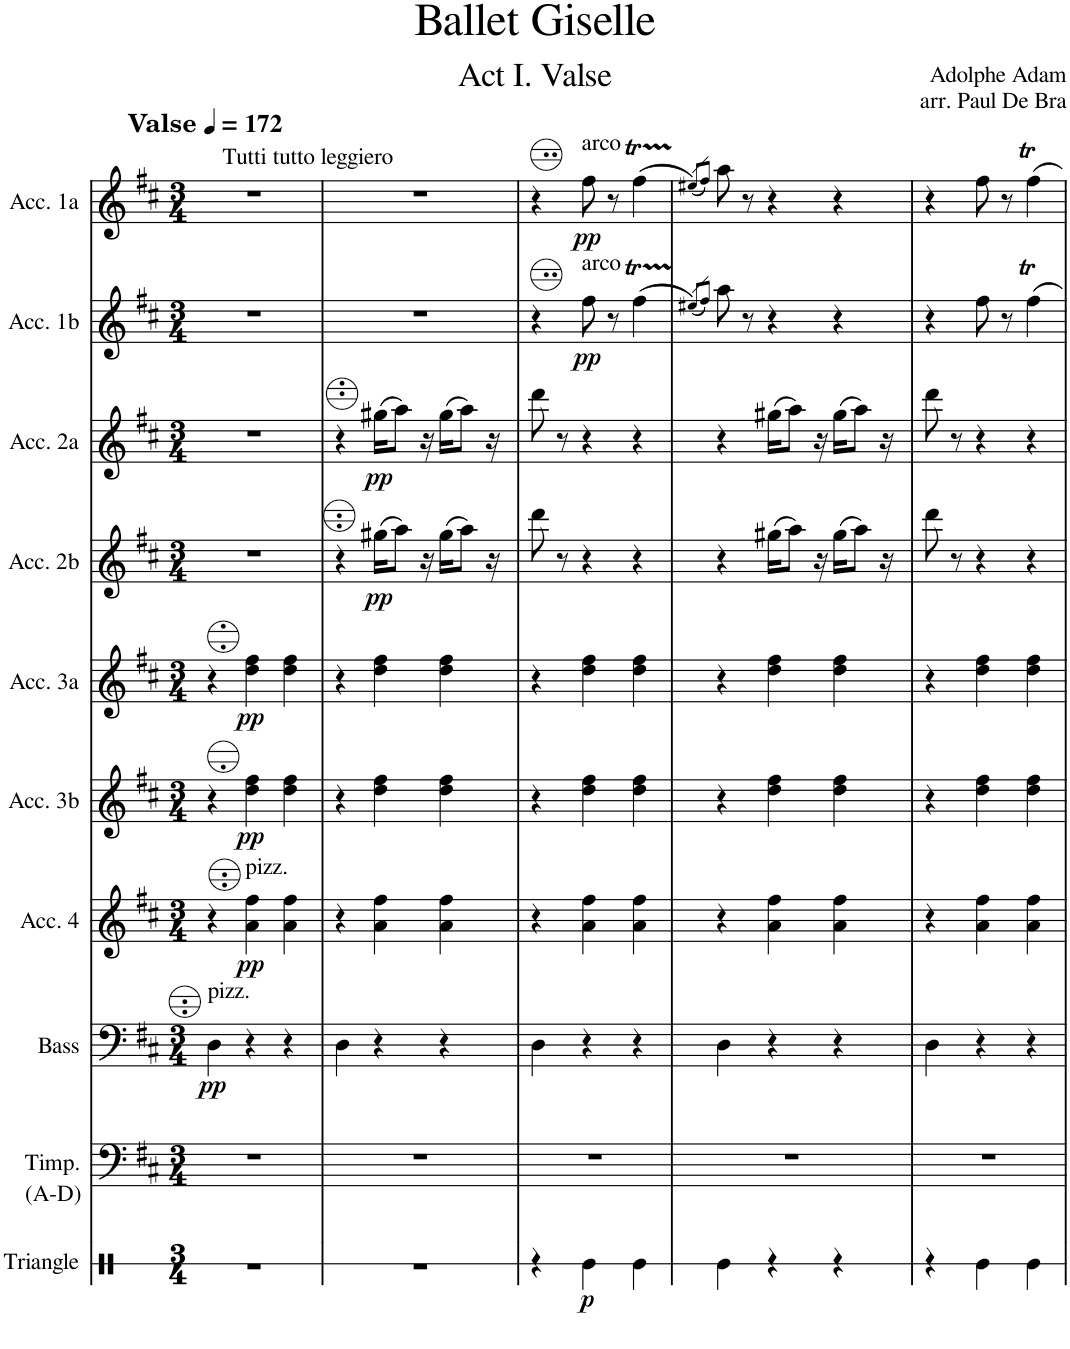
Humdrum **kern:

**kern	**dynam	**kern	**kern	**dynam	**kern	**dynam	**kern	**dynam	**kern	**dynam	**kern	**dynam	**kern	**dynam	**kern	**dynam	**kern	**dynam
*part10	*part10	*part9	*part8	*part8	*part7	*part7	*part6	*part6	*part5	*part5	*part4	*part4	*part3	*part3	*part2	*part2	*part1	*part1
*staff10	*staff10	*staff9	*staff8	*staff8	*staff7	*staff7	*staff6	*staff6	*staff5	*staff5	*staff4	*staff4	*staff3	*staff3	*staff2	*staff2	*staff1	*staff1
*I"Triangle	*	*I"Timp.	*I"Bass	*	*I"Acc. 4	*	*I"Acc. 3b	*	*I"Acc. 3a	*	*I"Acc. 2b	*	*I"Acc. 2a	*	*I"Acc. 1b	*	*I"Acc. 1a	*
*I'Trgl.	*	*I'Tp	*I'B	*	*	*	*	*	*	*	*	*	*	*	*	*	*	*
*stria1	*	*	*	*	*	*	*	*	*	*	*	*	*	*	*	*	*	*
*clefX	*	*clefF4	*clefF4	*	*clefG2	*	*clefG2	*	*clefG2	*	*clefG2	*	*clefG2	*	*clefG2	*	*clefG2	*
*	*	*	*Trd7c12	*	*Trd7c12	*	*Trd7c12	*	*Trd7c12	*	*	*	*	*	*	*	*	*
*k[]	*	*k[f#c#]	*k[f#c#]	*	*k[f#c#]	*	*k[f#c#]	*	*k[f#c#]	*	*k[f#c#]	*	*k[f#c#]	*	*k[f#c#]	*	*k[f#c#]	*
*M3/4	*	*M3/4	*M3/4	*	*M3/4	*	*M3/4	*	*M3/4	*	*M3/4	*	*M3/4	*	*M3/4	*	*M3/4	*
*MM172	*	*MM172	*MM172	*	*MM172	*	*MM172	*	*MM172	*	*MM172	*	*MM172	*	*MM172	*	*MM172	*
=1	=1	=1	=1	=1	=1	=1	=1	=1	=1	=1	=1	=1	=1	=1	=1	=1	=1	=1
!	!	!	!	!	!	!	!	!	!	!	!	!	!	!	!	!	!LO:TX:a:B:t=Valse	!
!	!	!	!	!	!	!	!	!	!	!	!	!	!	!	!	!	!LO:TX:a:t=Tutti tutto leggiero	!
!	!	!	!LO:TX:a:t=pizz.	!	!	!	!	!	!	!	!	!	!	!	!	!	!	!
!	!	!LO:TX:b:t=(A-D)	!	!	!	!	!	!	!	!	!	!	!	!	!	!	!	!
!	!	!	!	!LO:DY:b	!	!	!	!	!	!	!	!	!	!	!	!	!	!
2.r	.	2.r	4D\	pp	4r	.	4r	.	4r	.	2.r	.	2.r	.	2.r	.	2.r	.
!	!	!	!	!	!LO:TX:a:t=pizz.	!	!	!	!	!	!	!	!	!	!	!	!	!
!	!	!	!	!	!	!LO:DY:b	!	!LO:DY:b	!	!LO:DY:b	!	!	!	!	!	!	!	!
.	.	.	4r	.	4a\ 4ff#\	pp	4dd\ 4ff#\	pp	4dd\ 4ff#\	pp	.	.	.	.	.	.	.	.
.	.	.	4r	.	4a\ 4ff#\	.	4dd\ 4ff#\	.	4dd\ 4ff#\	.	.	.	.	.	.	.	.	.
=2	=2	=2	=2	=2	=2	=2	=2	=2	=2	=2	=2	=2	=2	=2	=2	=2	=2	=2
2.r	.	2.r	4D\	.	4r	.	4r	.	4r	.	4r	.	4r	.	2.r	.	2.r	.
!	!	!	!	!	!	!	!	!	!	!	!	!LO:DY:b	!	!LO:DY:b	!	!	!	!
.	.	.	4r	.	4a\ 4ff#\	.	4dd\ 4ff#\	.	4dd\ 4ff#\	.	(16g#X\KL	pp	(16gg#X\KL	pp	.	.	.	.
.	.	.	.	.	.	.	.	.	.	.	8a\J)	.	8aa\J)	.	.	.	.	.
.	.	.	.	.	.	.	.	.	.	.	16r	.	16r	.	.	.	.	.
.	.	.	4r	.	4a\ 4ff#\	.	4dd\ 4ff#\	.	4dd\ 4ff#\	.	(16g#\KL	.	(16gg#\KL	.	.	.	.	.
.	.	.	.	.	.	.	.	.	.	.	8a\J)	.	8aa\J)	.	.	.	.	.
.	.	.	.	.	.	.	.	.	.	.	16r	.	16r	.	.	.	.	.
=3	=3	=3	=3	=3	=3	=3	=3	=3	=3	=3	=3	=3	=3	=3	=3	=3	=3	=3
4r	.	2.r	4D\	.	4r	.	4r	.	4r	.	8dd\	.	8ddd\	.	4r	.	4r	.
.	.	.	.	.	.	.	.	.	.	.	8r	.	8r	.	.	.	.	.
!	!	!	!	!	!	!	!	!	!	!	!	!	!	!	!	!	!LO:TX:a:t=arco	!
!	!	!	!	!	!	!	!	!	!	!	!	!	!	!	!LO:TX:a:t=arco	!	!	!
!	!LO:DY:b	!	!	!	!	!	!	!	!	!	!	!	!	!	!	!LO:DY:b	!	!LO:DY:b
4Re\	p	.	4r	.	4a\ 4ff#\	.	4dd\ 4ff#\	.	4dd\ 4ff#\	.	4r	.	4r	.	8ff#\	pp	8ff#\	pp
.	.	.	.	.	.	.	.	.	.	.	.	.	.	.	8r	.	8r	.
4Re\	.	.	4r	.	4a\ 4ff#\	.	4dd\ 4ff#\	.	4dd\ 4ff#\	.	4r	.	4r	.	(4ff#t\	.	(4ff#t\	.
=4	=4	=4	=4	=4	=4	=4	=4	=4	=4	=4	=4	=4	=4	=4	=4	=4	=4	=4
.	.	.	.	.	.	.	.	.	.	.	.	.	.	.	(8qee#X/L)	.	(8qee#X/L)	.
.	.	.	.	.	.	.	.	.	.	.	.	.	.	.	8qff#/J)	.	8qff#/J)	.
4Re\	.	2.r	4D\	.	4r	.	4r	.	4r	.	4r	.	4r	.	8aa\	.	8aa\	.
.	.	.	.	.	.	.	.	.	.	.	.	.	.	.	8r	.	8r	.
4r	.	.	4r	.	4a\ 4ff#\	.	4dd\ 4ff#\	.	4dd\ 4ff#\	.	(16g#X\KL	.	(16gg#X\KL	.	4r	.	4r	.
.	.	.	.	.	.	.	.	.	.	.	8a\J)	.	8aa\J)	.	.	.	.	.
.	.	.	.	.	.	.	.	.	.	.	16r	.	16r	.	.	.	.	.
4r	.	.	4r	.	4a\ 4ff#\	.	4dd\ 4ff#\	.	4dd\ 4ff#\	.	(16g#\KL	.	(16gg#\KL	.	4r	.	4r	.
.	.	.	.	.	.	.	.	.	.	.	8a\J)	.	8aa\J)	.	.	.	.	.
.	.	.	.	.	.	.	.	.	.	.	16r	.	16r	.	.	.	.	.
=5	=5	=5	=5	=5	=5	=5	=5	=5	=5	=5	=5	=5	=5	=5	=5	=5	=5	=5
4r	.	2.r	4D\	.	4r	.	4r	.	4r	.	8dd\	.	8ddd\	.	4r	.	4r	.
.	.	.	.	.	.	.	.	.	.	.	8r	.	8r	.	.	.	.	.
4Re\	.	.	4r	.	4a\ 4ff#\	.	4dd\ 4ff#\	.	4dd\ 4ff#\	.	4r	.	4r	.	8ff#\	.	8ff#\	.
.	.	.	.	.	.	.	.	.	.	.	.	.	.	.	8r	.	8r	.
4Re\	.	.	4r	.	4a\ 4ff#\	.	4dd\ 4ff#\	.	4dd\ 4ff#\	.	4r	.	4r	.	4ff#t\	.	4ff#t\	.
=	=	=	=	=	=	=	=	=	=	=	=	=	=	=	=	=	=	=
*-	*-	*-	*-	*-	*-	*-	*-	*-	*-	*-	*-	*-	*-	*-	*-	*-	*-	*-
